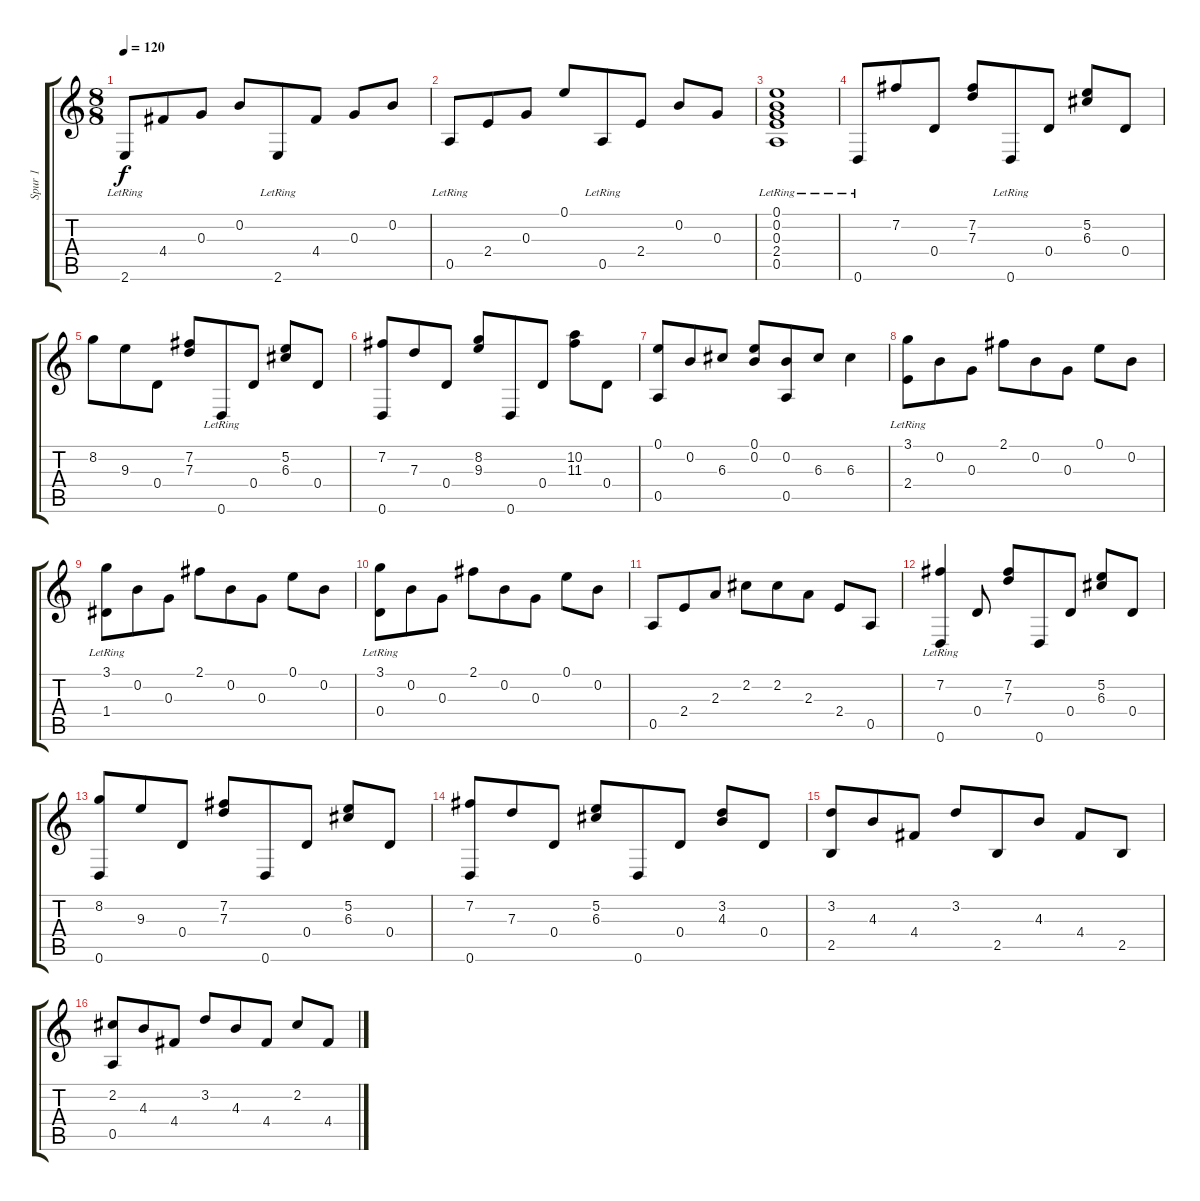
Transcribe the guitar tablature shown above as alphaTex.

\track ("Spur 1" "Spur 1") {instrument acousticguitarnylon}
\staff {score tabs}
\tuning (E4 B3 G3 D3 A2 D2) {hide}
\ts (8 8)
\tempo 120
\clef g2
\ks c
2.6{lr}.8{dy f} 4.4.8 0.3.8 0.2.8 2.6{lr}.8 4.4.8 0.3.8 0.2.8 |
0.5{lr}.8 2.4.8 0.3.8 0.1.8 0.5{lr}.8 2.4.8 0.2.8 0.3.8 |
(0.1{lr} 0.2{lr} 0.3{lr} 2.4{lr} 0.5{lr}).1 |
0.6{lr}.8 7.2.8 0.4.8 (7.2 7.3).8 0.6{lr}.8 0.4.8 (5.2 6.3).8 0.4.8 |
8.2.8 9.3.8 0.4.8 (7.2 7.3).8 0.6{lr}.8 0.4.8 (5.2 6.3).8 0.4.8 |
(7.2 0.6).8 7.3.8 0.4.8 (8.2 9.3).8 0.6.8 0.4.8 (10.2 11.3).8 0.4.8 |
(0.1 0.5).8 0.2.8 6.3.8 (0.1 0.2).8 (0.2 0.5).8 6.3.8 6.3.4 |
(3.1 2.4{lr}).8 0.2.8 0.3.8 2.1.8 0.2.8 0.3.8 0.1.8 0.2.8 |
(3.1 1.4{lr}).8 0.2.8 0.3.8 2.1.8 0.2.8 0.3.8 0.1.8 0.2.8 |
(3.1 0.4{lr}).8 0.2.8 0.3.8 2.1.8 0.2.8 0.3.8 0.1.8 0.2.8 |
0.5.8 2.4.8 2.3.8 2.2.8 2.2.8 2.3.8 2.4.8 0.5.8 |
(7.2{lr} 0.6).4 0.4.8 (7.2 7.3).8 0.6.8 0.4.8 (5.2 6.3).8 0.4.8 |
(8.2 0.6).8 9.3.8 0.4.8 (7.2 7.3).8 0.6.8 0.4.8 (5.2 6.3).8 0.4.8 |
(7.2 0.6).8 7.3.8 0.4.8 (5.2 6.3).8 0.6.8 0.4.8 (3.2 4.3).8 0.4.8 |
(3.2 2.5).8 4.3.8 4.4.8 3.2.8 2.5.8 4.3.8 4.4.8 2.5.8 |
(2.2 0.5).8 4.3.8 4.4.8 3.2.8 4.3.8 4.4.8 2.2.8 4.4.8
